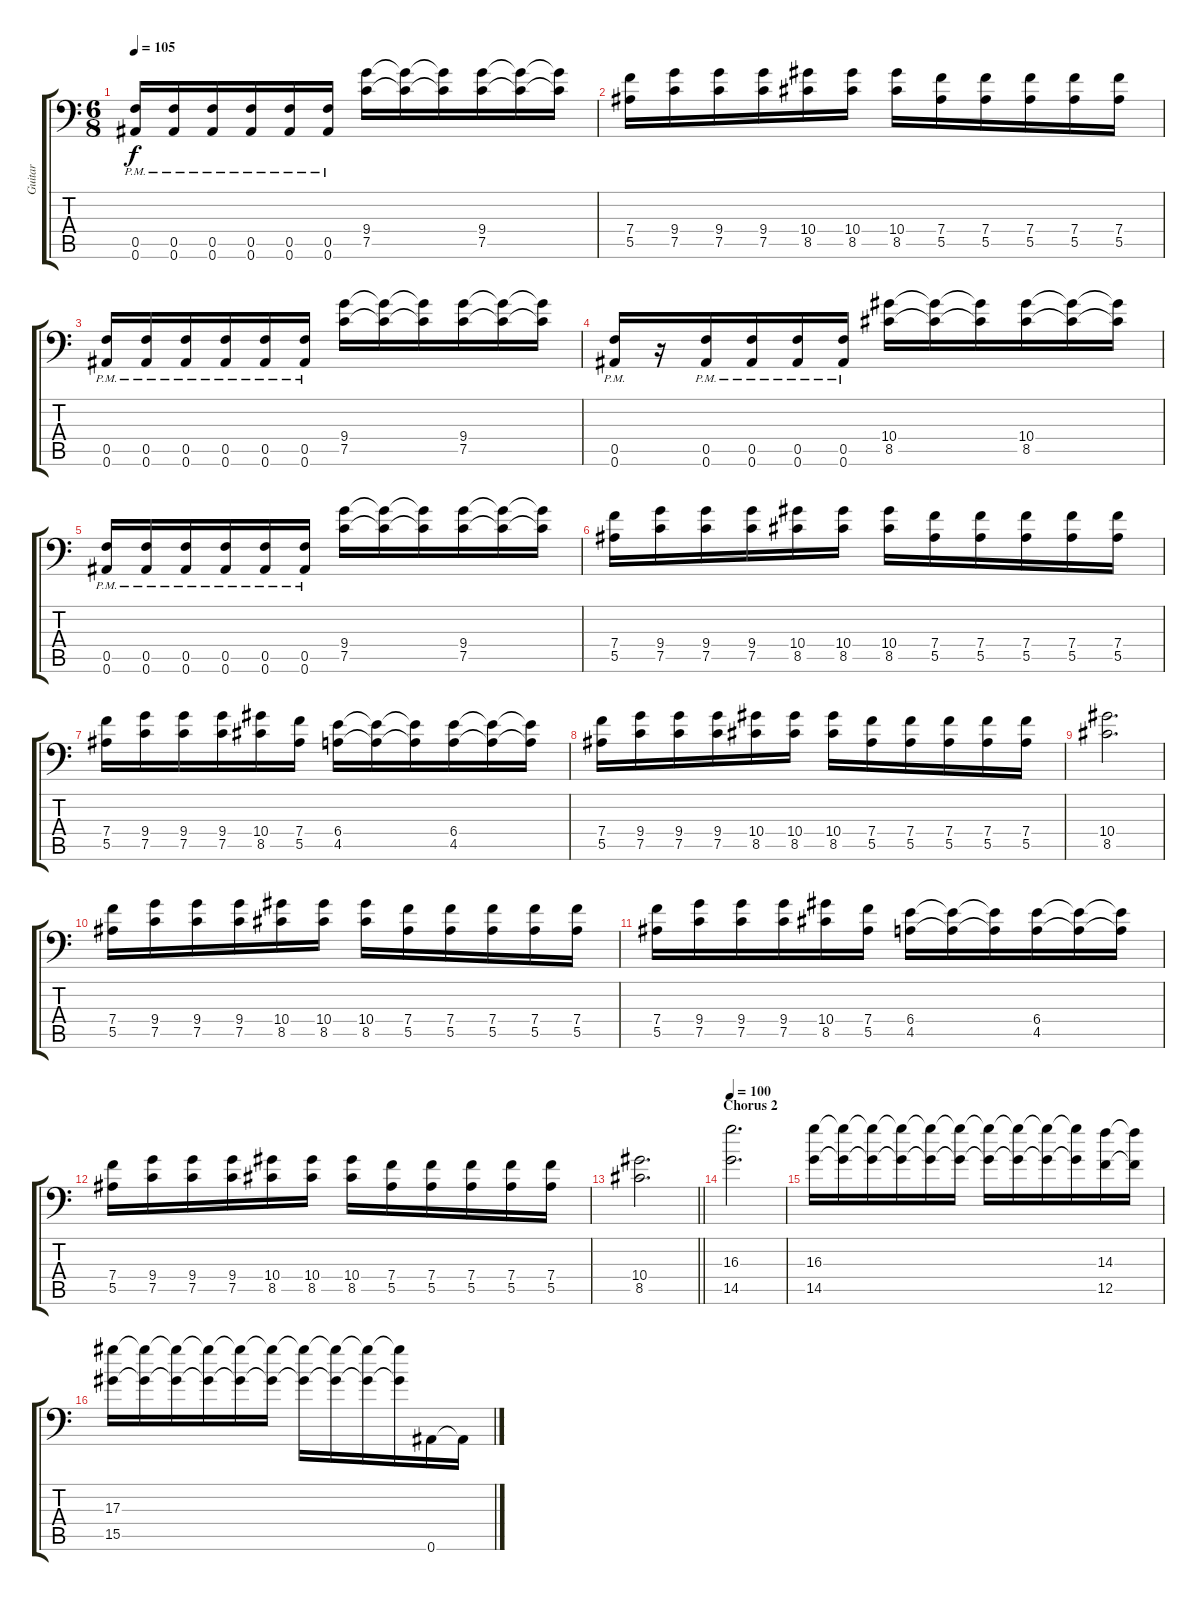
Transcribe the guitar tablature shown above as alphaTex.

\track ("Guitar" "Guitar") {instrument distortionguitar}
\staff {score tabs}
\tuning (C4 G3 Eb3 Bb2 F2 Bb1) {hide}
\ts (6 8)
\tempo 105
\clef f4
\ks c
(0.5{pm} 0.6{pm}).16{dy f} (0.5{pm} 0.6{pm}).16 (0.5{pm} 0.6{pm}).16 (0.5{pm} 0.6{pm}).16 (0.5{pm} 0.6{pm}).16 (0.5{pm} 0.6{pm}).16 (9.4 7.5).16 (9.4{t} 7.5{t}).16 (9.4{t} 7.5{t}).16 (9.4 7.5).16 (9.4{t} 7.5{t}).16 (9.4{t} 7.5{t}).16 |
(7.4 5.5).16 (9.4 7.5).16 (9.4 7.5).16 (9.4 7.5).16 (10.4 8.5).16 (10.4 8.5).16 (10.4 8.5).16 (7.4 5.5).16 (7.4 5.5).16 (7.4 5.5).16 (7.4 5.5).16 (7.4 5.5).16 |
(0.5{pm} 0.6{pm}).16 (0.5{pm} 0.6{pm}).16 (0.5{pm} 0.6{pm}).16 (0.5{pm} 0.6{pm}).16 (0.5{pm} 0.6{pm}).16 (0.5{pm} 0.6{pm}).16 (9.4 7.5).16 (9.4{t} 7.5{t}).16 (9.4{t} 7.5{t}).16 (9.4 7.5).16 (9.4{t} 7.5{t}).16 (9.4{t} 7.5{t}).16 |
(0.5{pm} 0.6{pm}).16 r.16 (0.5{pm} 0.6{pm}).16 (0.5{pm} 0.6{pm}).16 (0.5{pm} 0.6{pm}).16 (0.5{pm} 0.6{pm}).16 (10.4 8.5).16 (10.4{t} 8.5{t}).16 (10.4{t} 8.5{t}).16 (10.4 8.5).16 (10.4{t} 8.5{t}).16 (10.4{t} 8.5{t}).16 |
(0.5{pm} 0.6{pm}).16 (0.5{pm} 0.6{pm}).16 (0.5{pm} 0.6{pm}).16 (0.5{pm} 0.6{pm}).16 (0.5{pm} 0.6{pm}).16 (0.5{pm} 0.6{pm}).16 (9.4 7.5).16 (9.4{t} 7.5{t}).16 (9.4{t} 7.5{t}).16 (9.4 7.5).16 (9.4{t} 7.5{t}).16 (9.4{t} 7.5{t}).16 |
(7.4 5.5).16 (9.4 7.5).16 (9.4 7.5).16 (9.4 7.5).16 (10.4 8.5).16 (10.4 8.5).16 (10.4 8.5).16 (7.4 5.5).16 (7.4 5.5).16 (7.4 5.5).16 (7.4 5.5).16 (7.4 5.5).16 |
(7.4 5.5).16 (9.4 7.5).16 (9.4 7.5).16 (9.4 7.5).16 (10.4 8.5).16 (7.4 5.5).16 (6.4 4.5).16 (6.4{t} 4.5{t}).16 (6.4{t} 4.5{t}).16 (6.4 4.5).16 (6.4{t} 4.5{t}).16 (6.4{t} 4.5{t}).16 |
(7.4 5.5).16 (9.4 7.5).16 (9.4 7.5).16 (9.4 7.5).16 (10.4 8.5).16 (10.4 8.5).16 (10.4 8.5).16 (7.4 5.5).16 (7.4 5.5).16 (7.4 5.5).16 (7.4 5.5).16 (7.4 5.5).16 |
(10.4 8.5).2{d} |
(7.4 5.5).16 (9.4 7.5).16 (9.4 7.5).16 (9.4 7.5).16 (10.4 8.5).16 (10.4 8.5).16 (10.4 8.5).16 (7.4 5.5).16 (7.4 5.5).16 (7.4 5.5).16 (7.4 5.5).16 (7.4 5.5).16 |
(7.4 5.5).16 (9.4 7.5).16 (9.4 7.5).16 (9.4 7.5).16 (10.4 8.5).16 (7.4 5.5).16 (6.4 4.5).16 (6.4{t} 4.5{t}).16 (6.4{t} 4.5{t}).16 (6.4 4.5).16 (6.4{t} 4.5{t}).16 (6.4{t} 4.5{t}).16 |
(7.4 5.5).16 (9.4 7.5).16 (9.4 7.5).16 (9.4 7.5).16 (10.4 8.5).16 (10.4 8.5).16 (10.4 8.5).16 (7.4 5.5).16 (7.4 5.5).16 (7.4 5.5).16 (7.4 5.5).16 (7.4 5.5).16 |
\barLineRight lightlight
(10.4 8.5).2{d} |
\section ("" "Chorus 2")
\tempo 100
(16.3 14.5).2{d} |
(16.3 14.5).16 (16.3{t} 14.5{t}).16 (16.3{t} 14.5{t}).16 (16.3{t} 14.5{t}).16 (16.3{t} 14.5{t}).16 (16.3{t} 14.5{t}).16 (16.3{t} 14.5{t}).16 (16.3{t} 14.5{t}).16 (16.3{t} 14.5{t}).16 (16.3{t} 14.5{t}).16 (14.3 12.5).16 (14.3{t} 12.5{t}).16 |
(17.3 15.5).16 (17.3{t} 15.5{t}).16 (17.3{t} 15.5{t}).16 (17.3{t} 15.5{t}).16 (17.3{t} 15.5{t}).16 (17.3{t} 15.5{t}).16 (17.3{t} 15.5{t}).16 (17.3{t} 15.5{t}).16 (17.3{t} 15.5{t}).16 (17.3{t} 15.5{t}).16 0.6.16 0.6{ss t}.16
